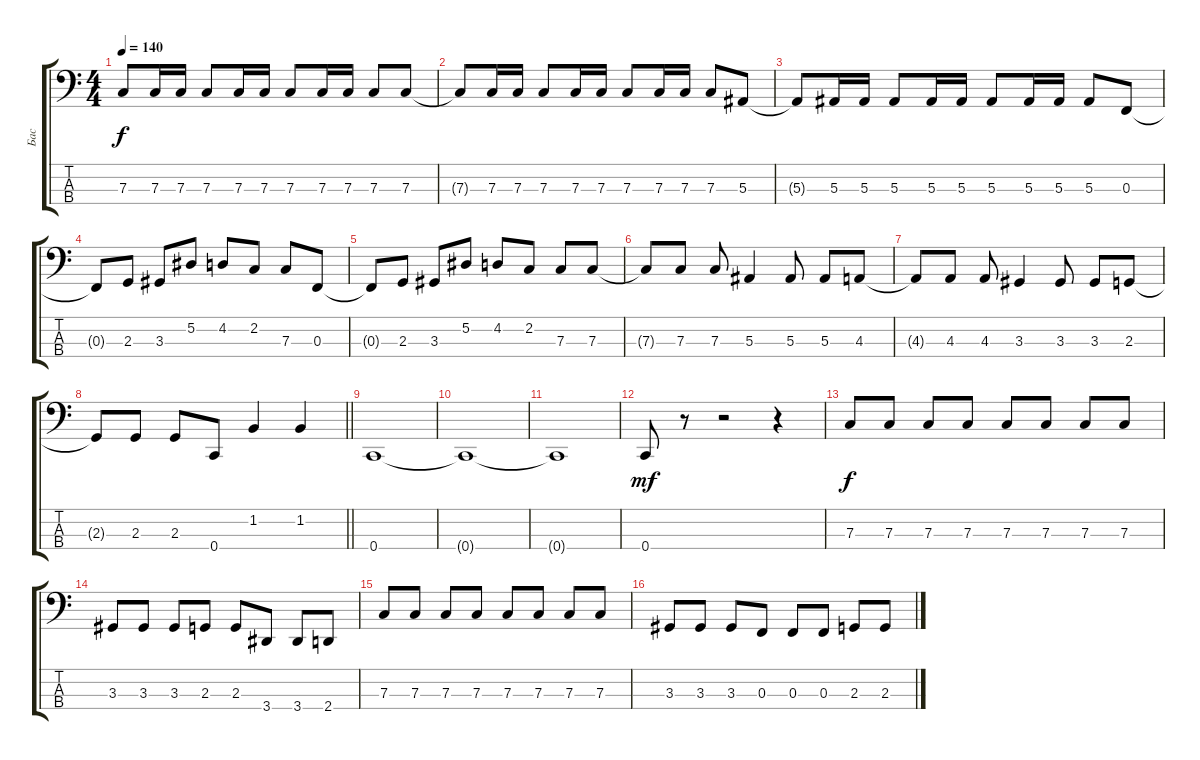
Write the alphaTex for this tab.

\track ("Бас" "Бас") {instrument electricbassfinger}
\staff {score tabs}
\tuning (Eb2 Bb1 F1 C1) {hide}
\ts (4 4)
\tempo 140
\clef f4
\ks c
7.3{t}.8{dy f} 7.3.16 7.3.16 7.3.8 7.3.16 7.3.16 7.3.8 7.3.16 7.3.16 7.3.8 7.3.8 |
7.3{t}.8 7.3.16 7.3.16 7.3.8 7.3.16 7.3.16 7.3.8 7.3.16 7.3.16 7.3.8 5.3.8 |
5.3{t}.8 5.3.16 5.3.16 5.3.8 5.3.16 5.3.16 5.3.8 5.3.16 5.3.16 5.3.8 0.3.8 |
0.3{t}.8 2.3.8 3.3.8 5.2.8 4.2.8 2.2.8 7.3.8 0.3.8 |
0.3{t}.8 2.3.8 3.3.8 5.2.8 4.2.8 2.2.8 7.3.8 7.3.8 |
7.3{t}.8 7.3.8 7.3.8 5.3.4 5.3.8 5.3.8 4.3.8 |
4.3{t}.8 4.3.8 4.3.8 3.3.4 3.3.8 3.3.8 2.3.8 |
\barLineRight lightlight
2.3{t}.8 2.3.8 2.3.8 0.4.8 1.2.4 1.2.4 |
\section ("" "")
0.4.1 |
0.4{t}.1 |
0.4{t}.1 |
0.4.8{dy mf} r.8 r.2 r.4 |
7.3.8{dy f} 7.3.8 7.3.8 7.3.8 7.3.8 7.3.8 7.3.8 7.3.8 |
3.3.8 3.3.8 3.3.8 2.3.8 2.3.8 3.4.8 3.4.8 2.4.8 |
7.3.8 7.3.8 7.3.8 7.3.8 7.3.8 7.3.8 7.3.8 7.3.8 |
3.3.8 3.3.8 3.3.8 0.3.8 0.3.8 0.3.8 2.3.8 2.3.8
